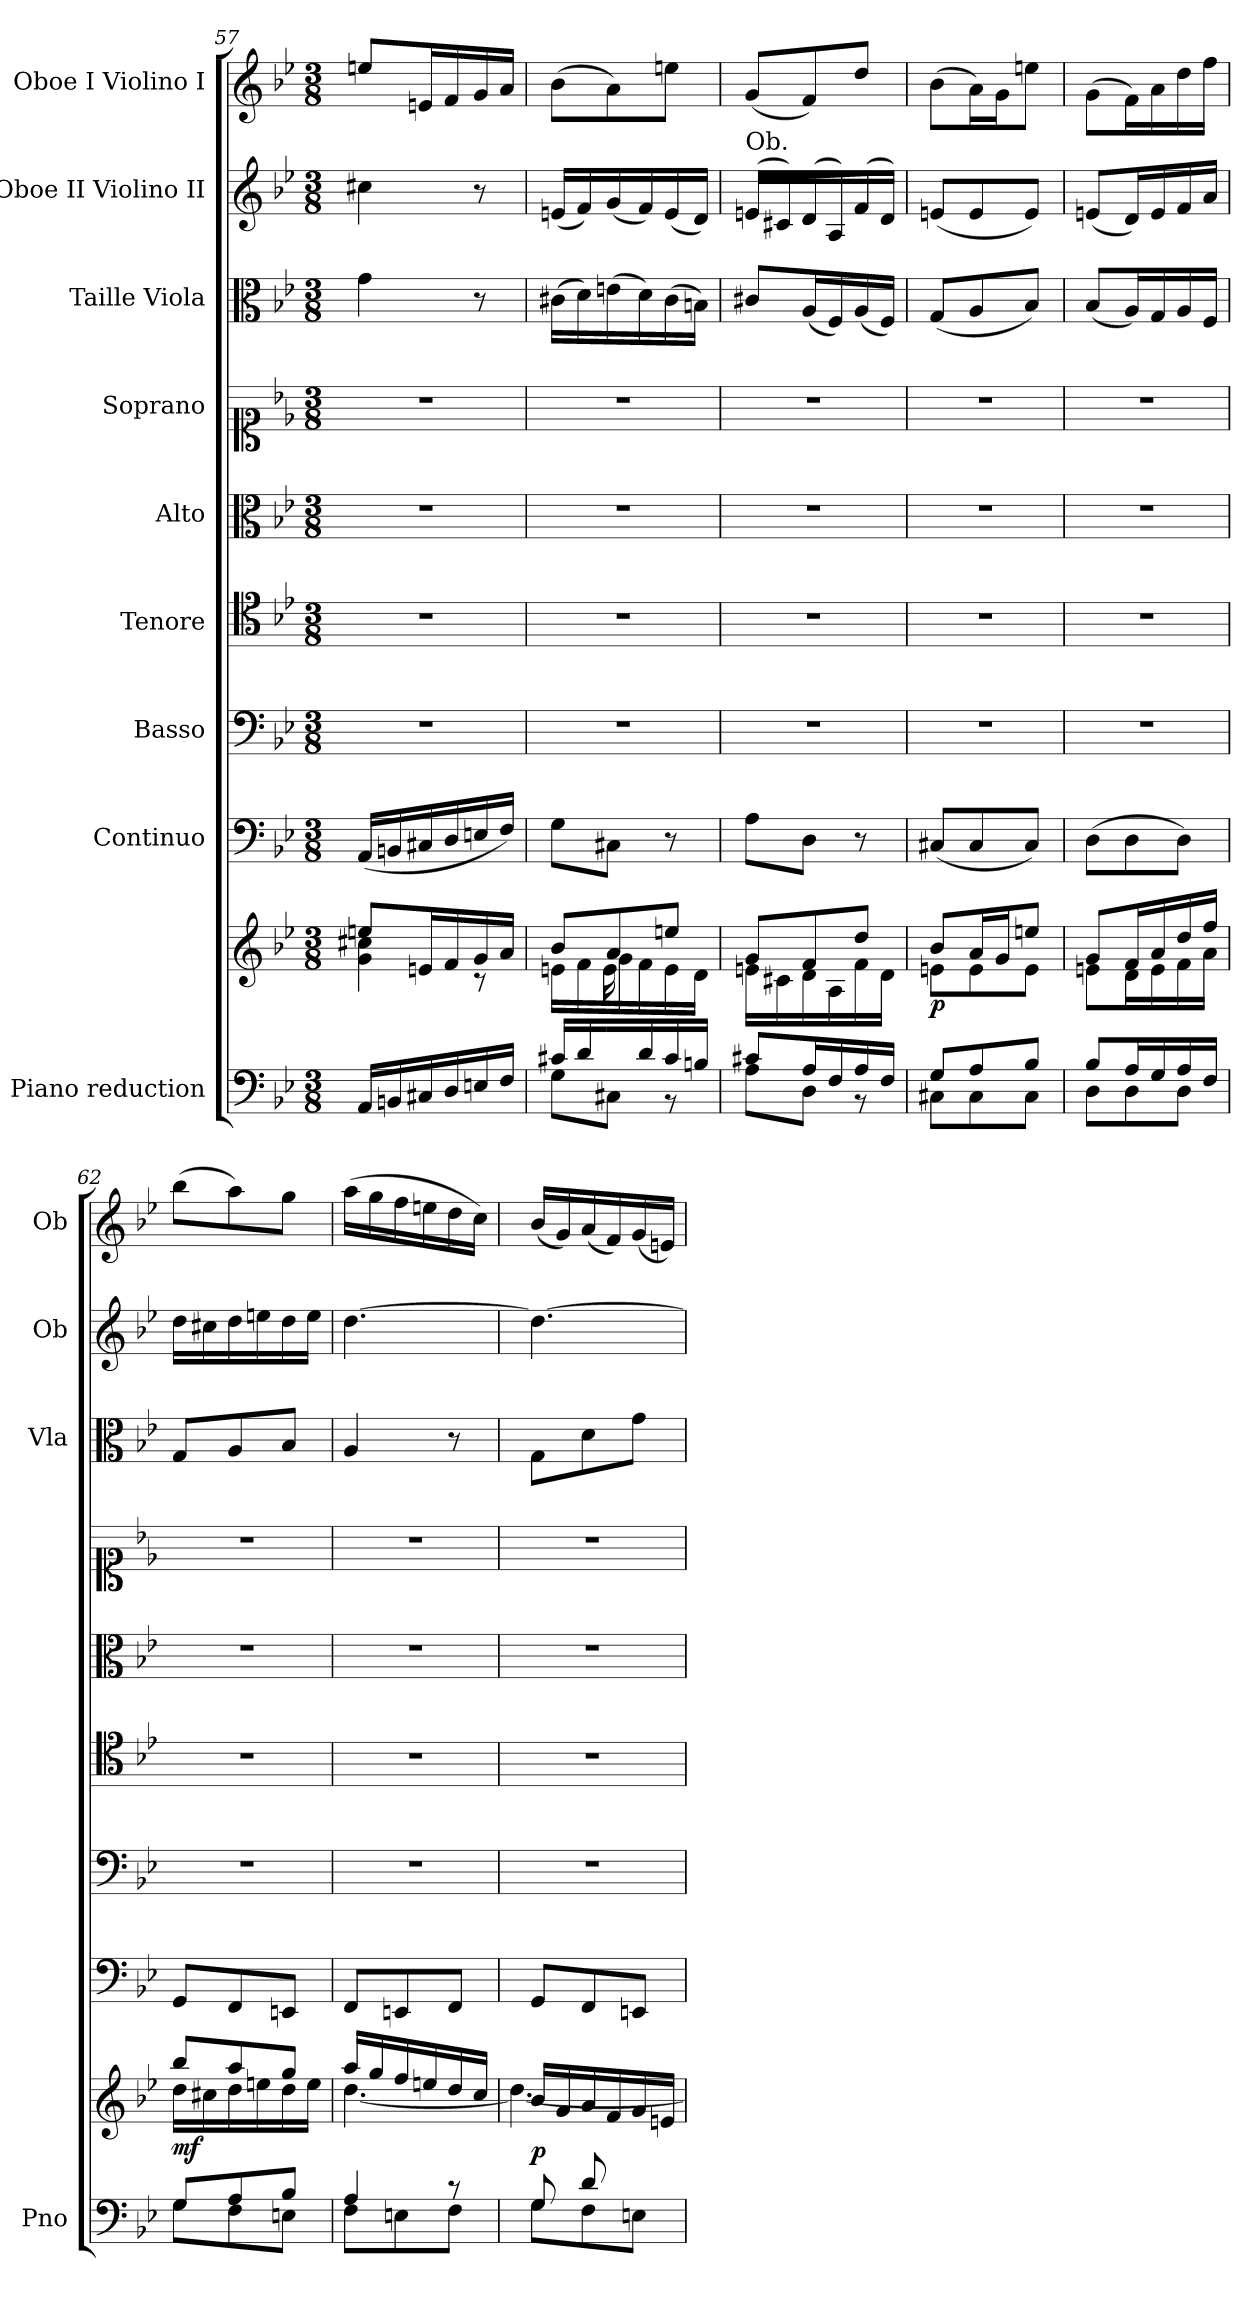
**kern	**kern	**dynam	**kern	**dynam	**kern	**kern	**kern	**kern	**kern	**dynam	**kern	**dynam	**kern	**dynam
*part9	*part9	*part9	*part8	*part8	*part7	*part6	*part5	*part4	*part3	*part3	*part2	*part2	*part1	*part1
*staff10	*staff9	*staff9/10	*staff8	*staff8	*staff7	*staff6	*staff5	*staff4	*staff3	*staff3	*staff2	*staff2	*staff1	*staff1
*I"Piano reduction	*	*	*I"Continuo	*	*I"Basso	*I"Tenore	*I"Alto	*I"Soprano	*I"Taille Viola	*	*I"Oboe II Violino II	*	*I"Oboe I Violino I	*
*I'Pno	*	*	*	*	*	*	*	*	*I'Vla	*	*I'Ob	*	*I'Ob	*
!!LO:PB:g=z
*clefF4	*clefG2	*	*clefF4	*	*clefF4	*clefC4	*clefC3	*clefC1	*clefC3	*	*clefG2	*	*clefG2	*
*k[b-e-]	*k[b-e-]	*	*k[b-e-]	*	*k[b-e-]	*k[b-e-]	*k[b-e-]	*k[b-e-]	*k[b-e-]	*	*k[b-e-]	*	*k[b-e-]	*
*M3/8	*M3/8	*	*M3/8	*	*M3/8	*M3/8	*M3/8	*M3/8	*M3/8	*	*M3/8	*	*M3/8	*
=57	=57	=57	=57	=57	=57	=57	=57	=57	=57	=57	=57	=57	=57	=57
*	*^	*	*	*	*	*	*	*	*	*	*	*	*	*
16AA/LL	8een/L	4g\ 4cc#X\	.	(16AA/LL	.	4.r	4.r	4.r	4.r	4g\	.	4cc#X\	.	8een/L	.
16BBn/	.	.	.	16BBn/	.	.	.	.	.	.	.	.	.	.	.
16C#X/	16en/L	.	.	16C#X/	.	.	.	.	.	.	.	.	.	16en/L	.
16D/	16f/	.	.	16D/	.	.	.	.	.	.	.	.	.	16f/	.
16En/	16g/	8r	.	16En/	.	.	.	.	.	8r	.	8r	.	16g/	.
16F/JJ	16a/JJ	.	.	16F/JJ)	.	.	.	.	.	.	.	.	.	16a/JJ	.
=58	=58	=58	=58	=58	=58	=58	=58	=58	=58	=58	=58	=58	=58	=58	=58
*^	*	*^	*	*	*	*	*	*	*	*	*	*	*	*	*
16c#X/LL	8G\L	8b-/L	16en\LL	8ryy	.	8G\L	.	4.r	4.r	4.r	4.r	(16c#X\LL	.	(16en/LL	.	(8b-\L	.
16d/	.	.	16f\	.	.	.	.	.	.	.	.	16d\)	.	16f/)	.	.	.
16ryy	8C#X\J	8a/	16g\	16e\	.	8C#X\J	.	.	.	.	.	(16en\	.	(16g/	.	8a\)	.
16d/	.	.	16f\	8.ryy	.	.	.	.	.	.	.	16d\)	.	16f/)	.	.	.
16c#/	8r	8een/J	16e\	.	.	8r	.	.	.	.	.	(16c#\	.	(16e/	.	8een\J	.
16Bn/JJ	.	.	16d\JJ	.	.	.	.	.	.	.	.	16Bn\JJ)	.	16d/JJ)	.	.	.
*	*	*	*v	*v	*	*	*	*	*	*	*	*	*	*	*	*	*
=59	=59	=59	=59	=59	=59	=59	=59	=59	=59	=59	=59	=59	=59	=59	=59	=59
*	*	*	*	*	*	*	*	*	*	*	*	*	*^	*	*	*
!	!	!	!	!	!	!	!	!	!	!	!	!	!LO:TX:a:t=Ob.	!	!	!	!
8c#X/L	8A\L	8g/L	16en\LL	.	8A\L	.	4.r	4.r	4.r	4.r	8c#X/L	.	(<16en/LL	8e!/L	.	(8g/L	.
.	.	.	16c#X\	.	.	.	.	.	.	.	.	.	16c#X/)	.	.	.	.
16A/L	8D\J	8f/	16d\	.	8D\J	.	.	.	.	.	(16A/L	.	(<16d/	8d!/	.	8f/)	.
16F/	.	.	16A\	.	.	.	.	.	.	.	16F/)	.	16A/)	.	.	.	.
16A/	8r	8dd/J	16f\	.	8r	.	.	.	.	.	(16A/	.	(<16f/	8f!/J	.	8dd/J	.
16F/JJ	.	.	16d\JJ	.	.	.	.	.	.	.	16F/JJ)	.	16d/JJ)	.	.	.	.
*	*	*	*	*	*	*	*	*	*	*	*	*	*v	*v	*	*	*
=60	=60	=60	=60	=60	=60	=60	=60	=60	=60	=60	=60	=60	=60	=60	=60	=60
!	!	!	!	!LO:DY:b	!	!LO:DY:b	!	!	!	!	!	!LO:DY:b	!	!LO:DY:b	!	!LO:DY:b
8G/L	8C#X\L	8b-/L	8en\L	p	(8C#X/L	other-dynamics	4.r	4.r	4.r	4.r	(8G/L	other-dynamics	(8en/L	other-dynamics	(8b-\L	other-dynamics
8A/	8C#\	16a/L	8e\	.	8C#/	.	.	.	.	.	8A/	.	8e/	.	16a\L)	.
.	.	16g/J	.	.	.	.	.	.	.	.	.	.	.	.	16g\J	.
8B-/J	8C#\J	8een/J	8e\J	.	8C#/J)	.	.	.	.	.	8B-/J)	.	8e/J)	.	8een\J	.
=61	=61	=61	=61	=61	=61	=61	=61	=61	=61	=61	=61	=61	=61	=61	=61	=61
8B-/L	8D\L	8g/L	8en\L	.	(8D\L	.	4.r	4.r	4.r	4.r	(8B-/L	.	(8en/L	.	(8g\L	.
16A/L	8D\	16f/L	16d\L	.	8D\	.	.	.	.	.	16A/L)	.	16d/L)	.	16f\L)	.
16G/	.	16a/	16e\	.	.	.	.	.	.	.	16G/	.	16e/	.	16a\	.
16A/	8D\J	16dd/	16f\	.	8D\J)	.	.	.	.	.	16A/	.	16f/	.	16dd\	.
16F/JJ	.	16ff/JJ	16a\JJ	.	.	.	.	.	.	.	16F/JJ	.	16a/JJ	.	16ff\JJ	.
=62	=62	=62	=62	=62	=62	=62	=62	=62	=62	=62	=62	=62	=62	=62	=62	=62
!	!	!	!	!LO:DY:b	!	!LO:DY:b	!	!	!	!	!	!LO:DY:b	!	!LO:DY:b	!	!LO:DY:b
8G/L	8G\L	8bb-/L	16dd\LL	mf	8GG/L	other-dynamics	4.r	4.r	4.r	4.r	8G/L	other-dynamics	16dd\LL	other-dynamics	(8bb-\L	other-dynamics
.	.	.	16cc#X\	.	.	.	.	.	.	.	.	.	16cc#X\	.	.	.
8A/	8F\	8aa/	16dd\	.	8FF/	.	.	.	.	.	8A/	.	16dd\	.	8aa\)	.
.	.	.	16een\	.	.	.	.	.	.	.	.	.	16een\	.	.	.
8B-/J	8En\J	8gg/J	16dd\	.	8EEn/J	.	.	.	.	.	8B-/J	.	16dd\	.	8gg\J	.
.	.	.	16ee\JJ	.	.	.	.	.	.	.	.	.	16ee\JJ	.	.	.
=63	=63	=63	=63	=63	=63	=63	=63	=63	=63	=63	=63	=63	=63	=63	=63	=63
4A/	8F\L	16aa/LL	[4.dd\	.	8FF/L	.	4.r	4.r	4.r	4.r	4A/	.	[4.dd\	.	(16aa\LL	.
.	.	16gg/	.	.	.	.	.	.	.	.	.	.	.	.	16gg\	.
.	8En\	16ff/	.	.	8EEn/	.	.	.	.	.	.	.	.	.	16ff\	.
.	.	16een/	.	.	.	.	.	.	.	.	.	.	.	.	16een\	.
8r	8F\J	16dd/	.	.	8FF/J	.	.	.	.	.	8r	.	.	.	16dd\	.
.	.	16cc/JJ	.	.	.	.	.	.	.	.	.	.	.	.	16cc\JJ)	.
=64	=64	=64	=64	=64	=64	=64	=64	=64	=64	=64	=64	=64	=64	=64	=64	=64
*	*	*	*^	*	*	*	*	*	*	*	*	*	*	*	*	*
!	!	!	!	!	!LO:DY:b	!	!LO:DY:b	!	!	!	!	!	!LO:DY:b	!	!	!	!LO:DY:b
8G/L	8G\L	16b-/LL	4.dd\_	4ryy	p	8GG/L	other-dynamics	4.r	4.r	4.r	4.r	8G\L	other-dynamics	4.dd\_	.	(16b-/LL	other-dynamics
.	.	16g/	.	.	.	.	.	.	.	.	.	.	.	.	.	16g/)	.
8d/	8F\	16a/	.	.	.	8FF/	.	.	.	.	.	8d\	.	.	.	(16a/	.
.	.	16f/	.	.	.	.	.	.	.	.	.	.	.	.	.	16f/)	.
8ryy	8En\J	16g/	.	8g\J	.	8EEn/J	.	.	.	.	.	8g\J	.	.	.	(16g/	.
.	.	16en/JJ	.	.	.	.	.	.	.	.	.	.	.	.	.	16en/JJ)	.
*v	*v	*	*	*	*	*	*	*	*	*	*	*	*	*	*	*	*
*	*v	*v	*v	*	*	*	*	*	*	*	*	*	*	*	*	*
=	=	=	=	=	=	=	=	=	=	=	=	=	=	=
*-	*-	*-	*-	*-	*-	*-	*-	*-	*-	*-	*-	*-	*-	*-
